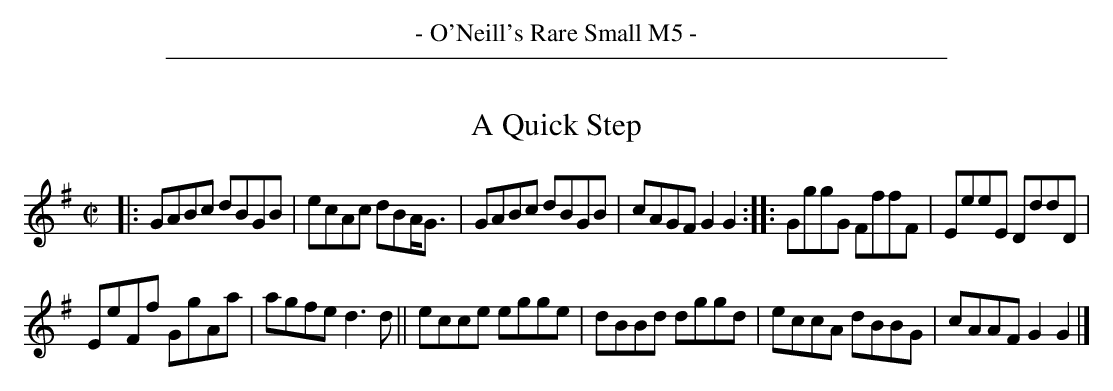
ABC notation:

X:1
T: A Quick Step
M: C|
L: 1/8
K: G
|:\
GABc dBGB | ecAc dBA<G | GABc dBGB | cAGF G2G2 :: GggG FffF | EeeE DddD |
EeFf GgAa | agfe d3d || ecce egge | dBBd dggd | eccA dBBG | cAAF G2G2 |]
